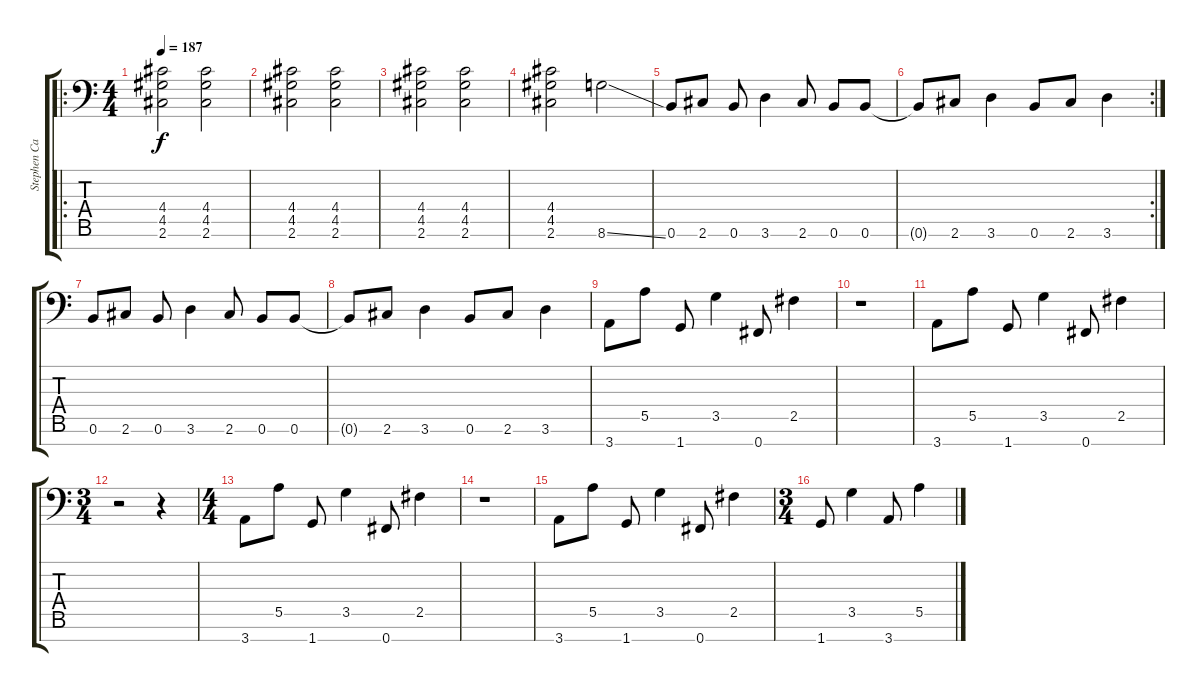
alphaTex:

\track ("Stephen Carpenter (Eight string shown as" "Stephen Ca") {instrument distortionguitar}
\staff {score tabs}
\tuning (B3 G3 D3 A2 E2 B1 Gb1) {hide}
\ro
\ts (4 4)
\tempo 187
\clef f4
\ks c
(4.4 4.5 2.6).2{dy f} (4.4 4.5 2.6).2 |
(4.4 4.5 2.6).2 (4.4 4.5 2.6).2 |
(4.4 4.5 2.6).2 (4.4 4.5 2.6).2 |
(4.4 4.5 2.6).2 8.6{ss}.2 |
0.6.8 2.6.8 0.6.8 3.6.4 2.6.8 0.6.8 0.6.8 |
\rc 2
0.6{t}.8 2.6.8 3.6.4 0.6.8 2.6.8 3.6.4 |
0.6.8 2.6.8 0.6.8 3.6.4 2.6.8 0.6.8 0.6.8 |
0.6{t}.8 2.6.8 3.6.4 0.6.8 2.6.8 3.6.4 |
3.7.8 5.5.8 1.7.8 3.5.4 0.7.8 2.5.4 |
r.1 |
3.7.8 5.5.8 1.7.8 3.5.4 0.7.8 2.5.4 |
\ts (3 4)
r.2 r.4 |
\ts (4 4)
3.7.8 5.5.8 1.7.8 3.5.4 0.7.8 2.5.4 |
r.1 |
3.7.8 5.5.8 1.7.8 3.5.4 0.7.8 2.5.4 |
\ts (3 4)
1.7.8 3.5.4 3.7.8 5.5.4
